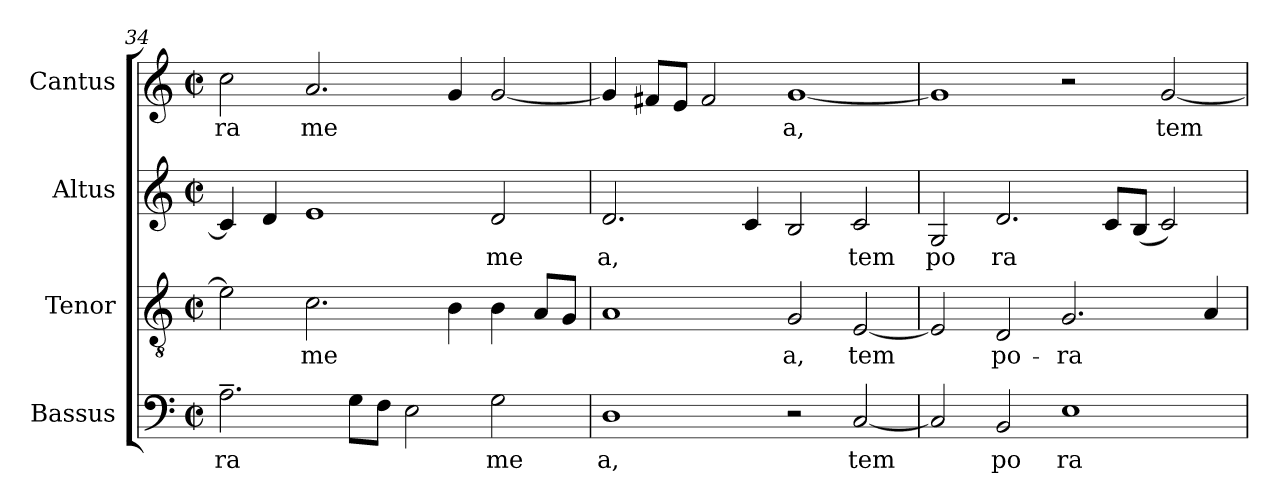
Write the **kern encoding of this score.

**kern	**text	**kern	**text	**kern	**text	**kern	**text
*part4	*part4	*part3	*part3	*part2	*part2	*part1	*part1
*staff4	*staff4	*staff3	*staff3	*staff2	*staff2	*staff1	*staff1
*I"Bassus	*	*I"Tenor	*	*I"Altus	*	*I"Cantus	*
!!LO:PB:g=z
*clefF4	*	*clefGv2	*	*clefG2	*	*clefG2	*
*k[]	*	*k[]	*	*k[]	*	*k[]	*
*C:	*	*C:	*	*C:	*	*C:	*
*M2/2	*	*M2/2	*	*M2/2	*	*M2/2	*
*met(c|)	*	*met(c|)	*	*met(c|)	*	*met(c|)	*
=34	=34	=34	=34	=34	=34	=34	=34
!	!LO:LY:b:cj	!	!LO:LY:b:cj	!	!LO:LY:b:cj	!	!LO:LY:b:cj
2.A~>\	ra	2e\]	.	4c/]	.	2cc\	ra
!	!	!	!	!	!LO:LY:b:cj	!	!
.	.	.	.	4d/	.	.	.
!	!	!	!LO:LY:b:cj	!	!LO:LY:b:cj	!	!LO:LY:b:cj
.	.	2.c\	me-	1e	.	2.a/	me-
!	!LO:LY:b:cj	!	!	!	!	!	!
8G\L	.	.	.	.	.	.	.
!	!LO:LY:b:cj	!	!	!	!	!	!
8F\J	.	.	.	.	.	.	.
!	!LO:LY:b:cj	!	!	!	!	!	!
2E\	.	.	.	.	.	.	.
!	!	!	!LO:LY:b:cj	!	!	!	!LO:LY:b:cj
.	.	4B\	--	.	.	4g/	--
!	!LO:LY:b:cj	!	!LO:LY:b:cj	!	!LO:LY:b:cj	!	!LO:LY:b:cj
2G\	me	4B\	--	2d/	me	[<2g/	--
!	!	!	!LO:LY:b:cj	!	!	!	!
.	.	8A/L	--	.	.	.	.
!	!	!	!LO:LY:b:cj	!	!	!	!
.	.	8G/J	--	.	.	.	.
=35	=35	=35	=35	=35	=35	=35	=35
!	!LO:LY:b:cj	!	!LO:LY:b:cj	!	!LO:LY:b:cj	!	!LO:LY:b:cj
1D	a,	1A	--	2.d/	a,	4g/]	--
!	!	!	!	!	!	!	!LO:LY:b:cj
.	.	.	.	.	.	8f#/L	--
!	!	!	!	!	!	!	!LO:LY:b:cj
.	.	.	.	.	.	8e/J	--
!	!	!	!	!	!	!	!LO:LY:b:cj
.	.	.	.	.	.	2f#/	--
!	!	!	!	!	!LO:LY:b:cj	!	!
.	.	.	.	4c/	.	.	.
!	!	!	!LO:LY:b:cj	!	!LO:LY:b:cj	!	!LO:LY:b:cj
2r	.	2G/	-a,	2B/	.	[<1g	-a,
!	!LO:LY:b:cj	!	!LO:LY:b:cj	!	!LO:LY:b:cj	!	!
[<2C/	tem	[<2E/	tem-	2c/	tem	.	.
=36	=36	=36	=36	=36	=36	=36	=36
!	!LO:LY:b:cj	!	!LO:LY:b:cj	!	!LO:LY:b:cj	!	!LO:LY:b:cj
2C/]	.	2E/]	--	2G/	po	1g]	.
!	!LO:LY:b:cj	!	!LO:LY:b:cj	!	!LO:LY:b:cj	!	!
2BB/	po	2D/	-po-	2.d/	ra	.	.
!	!LO:LY:b:cj	!	!LO:LY:b:cj	!	!	!	!
1E	ra	2.G/	-ra	.	.	2r	.
!	!	!	!	!	!LO:LY:b:cj	!	!
.	.	.	.	8c/L	.	.	.
!	!	!	!	!	!LO:LY:b:cj	!	!
.	.	.	.	(>8B/J	.	.	.
!	!	!	!	!	!LO:LY:b:cj	!	!LO:LY:b:cj
.	.	.	.	2c/)	.	[<2g/	tem-
!	!	!	!LO:LY:b:cj	!	!	!	!
.	.	4A/	.	.	.	.	.
=	=	=	=	=	=	=	=
*-	*-	*-	*-	*-	*-	*-	*-
